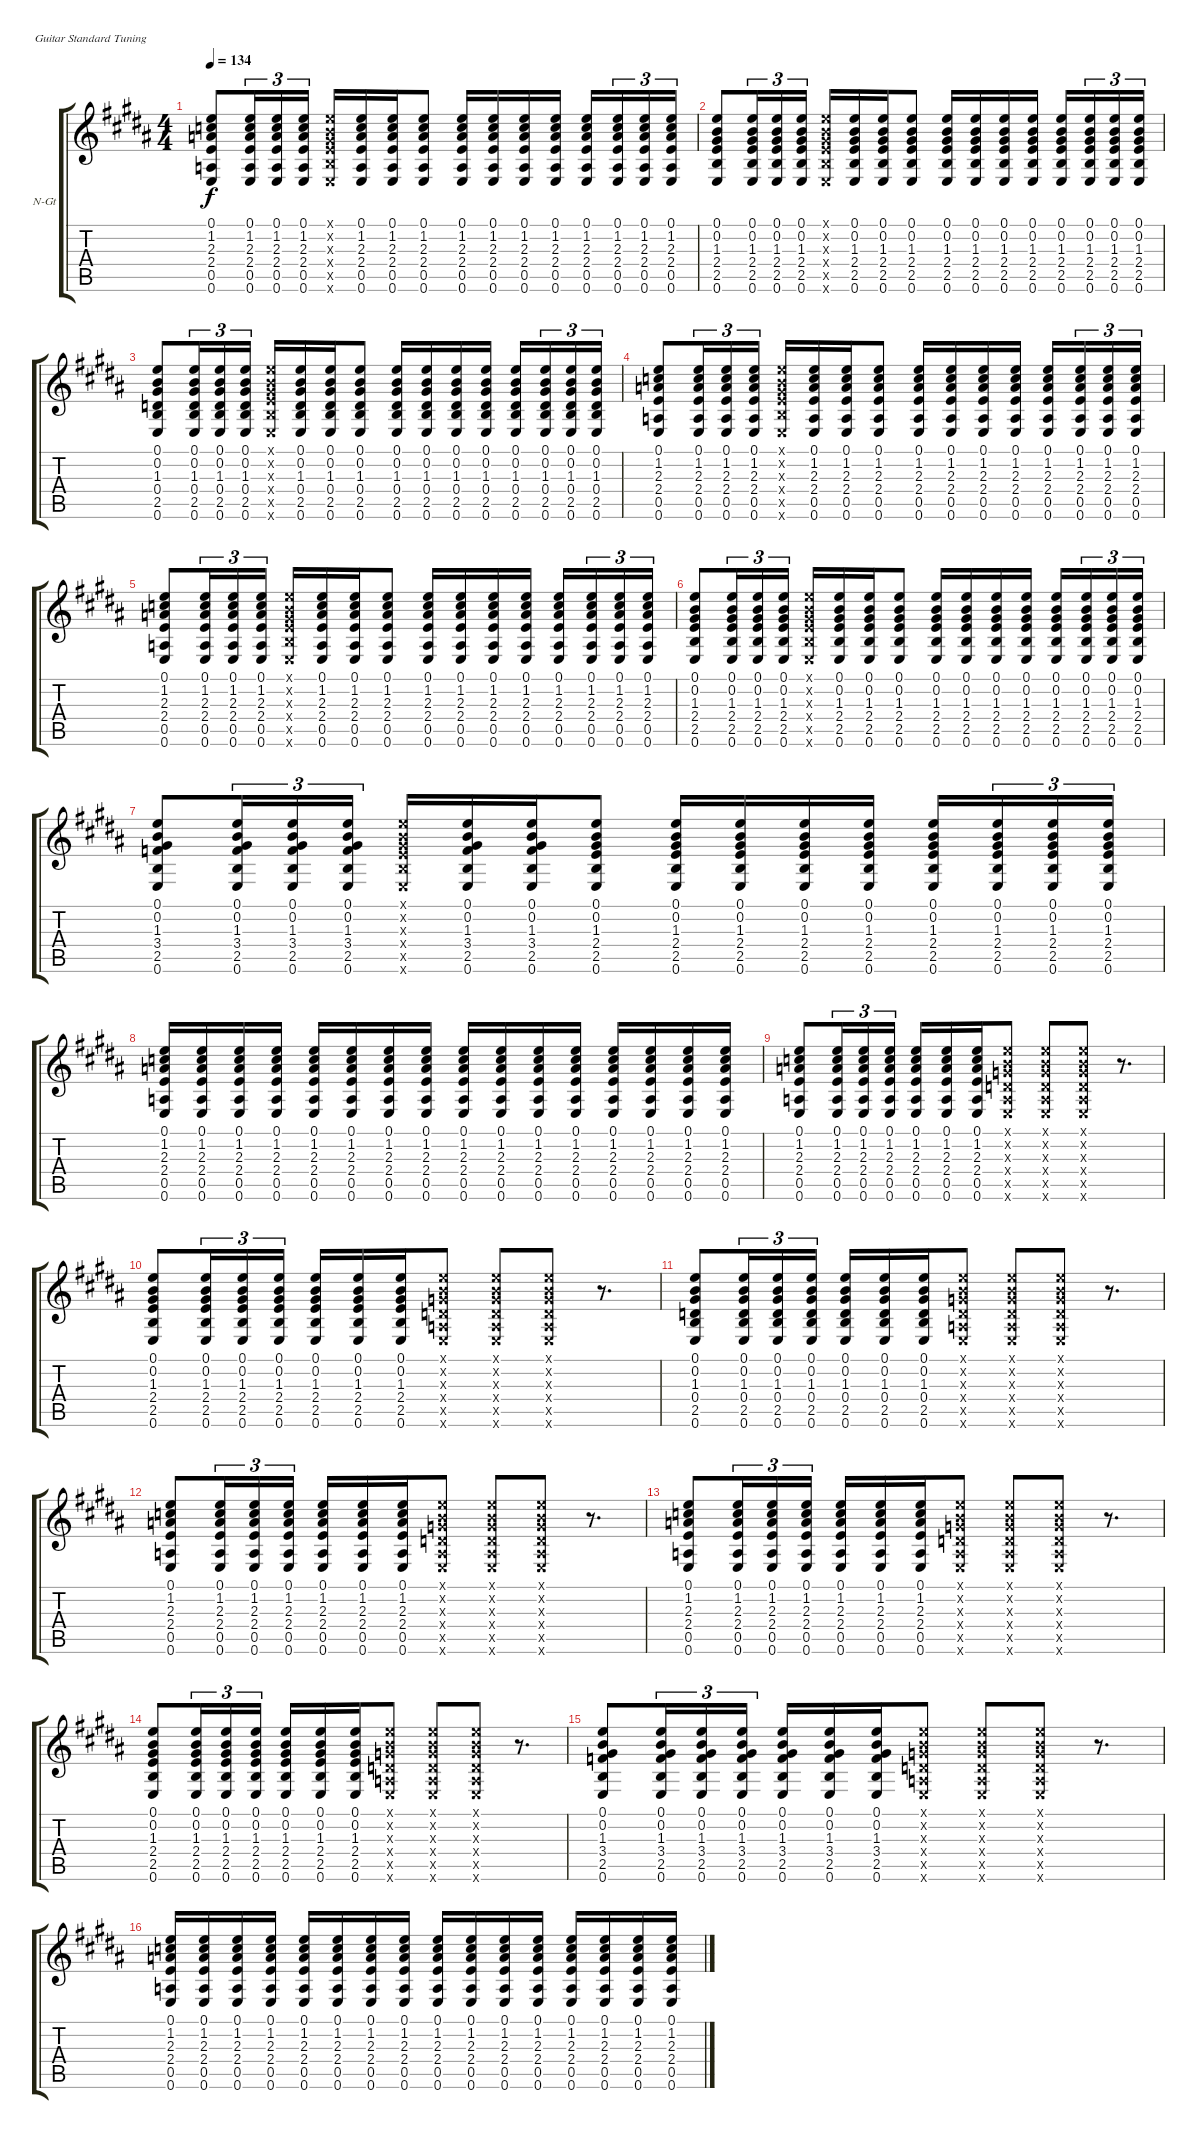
\defaultSystemsLayout 4
\bracketExtendMode groupsimilarinstruments
\firstSystemTrackNameOrientation horizontal
\otherSystemsTrackNameOrientation horizontal
\track ("Cédric" "N-Gt") {instrument acousticguitarnylon}
\staff {score tabs}
\tuning (E4 B3 G3 D3 A2 E2)
\ts (4 4)
\tempo 134
\clef g2
\ks b
(0.1 1.2 2.3 2.4 0.5 0.6).8{dy f beam merge} (0.1 1.2 2.3 2.4 0.5 0.6).16{tu (3 2) beam merge} (0.1 1.2 2.3 2.4 0.5 0.6).16{tu (3 2) beam merge} (0.1 1.2 2.3 2.4 0.5 0.6).16{tu (3 2)} (0.1{x} 0.2{x} 1.3{x} 2.4{x} 2.5{x} 0.6{x}).16 (0.1 1.2 2.3 2.4 0.5 0.6).16 (0.1 1.2 2.3 2.4 0.5 0.6).16 (0.1 1.2 2.3 2.4 0.5 0.6).8 (0.1 1.2 2.3 2.4 0.5 0.6).16{beam merge} (0.1 1.2 2.3 2.4 0.5 0.6).16{beam merge} (0.1 1.2 2.3 2.4 0.5 0.6).16{beam merge} (0.1 1.2 2.3 2.4 0.5 0.6).16{beam split} (0.1 1.2 2.3 2.4 0.5 0.6).16{beam merge} (0.1 1.2 2.3 2.4 0.5 0.6).16{tu (3 2) beam merge} (0.1 1.2 2.3 2.4 0.5 0.6).16{tu (3 2) beam merge} (0.1 1.2 2.3 2.4 0.5 0.6).16{tu (3 2)} |
(0.1 0.2 1.3 2.4 2.5 0.6).8{beam merge} (0.1 0.2 1.3 2.4 2.5 0.6).16{tu (3 2) beam merge} (0.1 0.2 1.3 2.4 2.5 0.6).16{tu (3 2) beam merge} (0.1 0.2 1.3 2.4 2.5 0.6).16{tu (3 2)} (0.1{x} 0.2{x} 1.3{x} 2.4{x} 2.5{x} 0.6{x}).16 (0.1 0.2 1.3 2.4 2.5 0.6).16 (0.1 0.2 1.3 2.4 2.5 0.6).16 (0.1 0.2 1.3 2.4 2.5 0.6).8 (0.1 0.2 1.3 2.4 2.5 0.6).16{beam merge} (0.1 0.2 1.3 2.4 2.5 0.6).16{beam merge} (0.1 0.2 1.3 2.4 2.5 0.6).16{beam merge} (0.1 0.2 1.3 2.4 2.5 0.6).16{beam split} (0.1 0.2 1.3 2.4 2.5 0.6).16{beam merge} (0.1 0.2 1.3 2.4 2.5 0.6).16{tu (3 2) beam merge} (0.1 0.2 1.3 2.4 2.5 0.6).16{tu (3 2) beam merge} (0.1 0.2 1.3 2.4 2.5 0.6).16{tu (3 2)} |
(0.1 0.2 1.3 0.4 2.5 0.6).8{beam merge} (0.1 0.2 1.3 0.4 2.5 0.6).16{tu (3 2) beam merge} (0.1 0.2 1.3 0.4 2.5 0.6).16{tu (3 2) beam merge} (0.1 0.2 1.3 0.4 2.5 0.6).16{tu (3 2)} (0.1{x} 0.2{x} 1.3{x} 2.4{x} 2.5{x} 0.6{x}).16 (0.1 0.2 1.3 0.4 2.5 0.6).16 (0.1 0.2 1.3 0.4 2.5 0.6).16 (0.1 0.2 1.3 0.4 2.5 0.6).8 (0.1 0.2 1.3 0.4 2.5 0.6).16{beam merge} (0.1 0.2 1.3 0.4 2.5 0.6).16{beam merge} (0.1 0.2 1.3 0.4 2.5 0.6).16{beam merge} (0.1 0.2 1.3 0.4 2.5 0.6).16{beam split} (0.1 0.2 1.3 0.4 2.5 0.6).16{beam merge} (0.1 0.2 1.3 0.4 2.5 0.6).16{tu (3 2) beam merge} (0.1 0.2 1.3 0.4 2.5 0.6).16{tu (3 2) beam merge} (0.1 0.2 1.3 0.4 2.5 0.6).16{tu (3 2)} |
(0.1 1.2 2.3 2.4 0.5 0.6).8{beam merge} (0.1 1.2 2.3 2.4 0.5 0.6).16{tu (3 2) beam merge} (0.1 1.2 2.3 2.4 0.5 0.6).16{tu (3 2) beam merge} (0.1 1.2 2.3 2.4 0.5 0.6).16{tu (3 2)} (0.1{x} 0.2{x} 1.3{x} 2.4{x} 2.5{x} 0.6{x}).16 (0.1 1.2 2.3 2.4 0.5 0.6).16 (0.1 1.2 2.3 2.4 0.5 0.6).16 (0.1 1.2 2.3 2.4 0.5 0.6).8 (0.1 1.2 2.3 2.4 0.5 0.6).16{beam merge} (0.1 1.2 2.3 2.4 0.5 0.6).16{beam merge} (0.1 1.2 2.3 2.4 0.5 0.6).16{beam merge} (0.1 1.2 2.3 2.4 0.5 0.6).16{beam split} (0.1 1.2 2.3 2.4 0.5 0.6).16{beam merge} (0.1 1.2 2.3 2.4 0.5 0.6).16{tu (3 2) beam merge} (0.1 1.2 2.3 2.4 0.5 0.6).16{tu (3 2) beam merge} (0.1 1.2 2.3 2.4 0.5 0.6).16{tu (3 2)} |
(0.1 1.2 2.3 2.4 0.5 0.6).8{beam merge} (0.1 1.2 2.3 2.4 0.5 0.6).16{tu (3 2) beam merge} (0.1 1.2 2.3 2.4 0.5 0.6).16{tu (3 2) beam merge} (0.1 1.2 2.3 2.4 0.5 0.6).16{tu (3 2)} (0.1{x} 0.2{x} 1.3{x} 2.4{x} 2.5{x} 0.6{x}).16 (0.1 1.2 2.3 2.4 0.5 0.6).16 (0.1 1.2 2.3 2.4 0.5 0.6).16 (0.1 1.2 2.3 2.4 0.5 0.6).8 (0.1 1.2 2.3 2.4 0.5 0.6).16{beam merge} (0.1 1.2 2.3 2.4 0.5 0.6).16{beam merge} (0.1 1.2 2.3 2.4 0.5 0.6).16{beam merge} (0.1 1.2 2.3 2.4 0.5 0.6).16{beam split} (0.1 1.2 2.3 2.4 0.5 0.6).16{beam merge} (0.1 1.2 2.3 2.4 0.5 0.6).16{tu (3 2) beam merge} (0.1 1.2 2.3 2.4 0.5 0.6).16{tu (3 2) beam merge} (0.1 1.2 2.3 2.4 0.5 0.6).16{tu (3 2)} |
(0.1 0.2 1.3 2.4 2.5 0.6).8{beam merge} (0.1 0.2 1.3 2.4 2.5 0.6).16{tu (3 2) beam merge} (0.1 0.2 1.3 2.4 2.5 0.6).16{tu (3 2) beam merge} (0.1 0.2 1.3 2.4 2.5 0.6).16{tu (3 2)} (0.1{x} 0.2{x} 1.3{x} 2.4{x} 2.5{x} 0.6{x}).16 (0.1 0.2 1.3 2.4 2.5 0.6).16 (0.1 0.2 1.3 2.4 2.5 0.6).16 (0.1 0.2 1.3 2.4 2.5 0.6).8 (0.1 0.2 1.3 2.4 2.5 0.6).16{beam merge} (0.1 0.2 1.3 2.4 2.5 0.6).16{beam merge} (0.1 0.2 1.3 2.4 2.5 0.6).16{beam merge} (0.1 0.2 1.3 2.4 2.5 0.6).16{beam split} (0.1 0.2 1.3 2.4 2.5 0.6).16{beam merge} (0.1 0.2 1.3 2.4 2.5 0.6).16{tu (3 2) beam merge} (0.1 0.2 1.3 2.4 2.5 0.6).16{tu (3 2) beam merge} (0.1 0.2 1.3 2.4 2.5 0.6).16{tu (3 2)} |
(0.1 0.2 1.3 3.4 2.5 0.6).8{beam merge} (0.1 0.2 1.3 3.4 2.5 0.6).16{tu (3 2) beam merge} (0.1 0.2 1.3 3.4 2.5 0.6).16{tu (3 2) beam merge} (0.1 0.2 1.3 3.4 2.5 0.6).16{tu (3 2)} (0.1{x} 0.2{x} 1.3{x} 2.4{x} 2.5{x} 0.6{x}).16 (0.1 0.2 1.3 3.4 2.5 0.6).16 (0.1 0.2 1.3 3.4 2.5 0.6).16 (0.1 0.2 1.3 2.4 2.5 0.6).8 (0.1 0.2 1.3 2.4 2.5 0.6).16{beam merge} (0.1 0.2 1.3 2.4 2.5 0.6).16{beam merge} (0.1 0.2 1.3 2.4 2.5 0.6).16{beam merge} (0.1 0.2 1.3 2.4 2.5 0.6).16{beam split} (0.1 0.2 1.3 2.4 2.5 0.6).16{beam merge} (0.1 0.2 1.3 2.4 2.5 0.6).16{tu (3 2) beam merge} (0.1 0.2 1.3 2.4 2.5 0.6).16{tu (3 2) beam merge} (0.1 0.2 1.3 2.4 2.5 0.6).16{tu (3 2)} |
(0.6 0.5 2.4 2.3 1.2 0.1).16 (0.6 0.5 2.4 2.3 1.2 0.1).16 (0.6 0.5 2.4 2.3 1.2 0.1).16 (0.6 0.5 2.4 2.3 1.2 0.1).16 (0.6 0.5 2.4 2.3 1.2 0.1).16 (0.6 0.5 2.4 2.3 1.2 0.1).16 (0.6 0.5 2.4 2.3 1.2 0.1).16 (0.6 0.5 2.4 2.3 1.2 0.1).16 (0.6 0.5 2.4 2.3 1.2 0.1).16 (0.6 0.5 2.4 2.3 1.2 0.1).16 (0.6 0.5 2.4 2.3 1.2 0.1).16 (0.6 0.5 2.4 2.3 1.2 0.1).16 (0.6 0.5 2.4 2.3 1.2 0.1).16 (0.6 0.5 2.4 2.3 1.2 0.1).16 (0.6 0.5 2.4 2.3 1.2 0.1).16 (0.6 0.5 2.4 2.3 1.2 0.1).16 |
(0.1 1.2 2.3 2.4 0.5 0.6).8{beam merge} (0.1 1.2 2.3 2.4 0.5 0.6).16{tu (3 2) beam merge} (0.1 1.2 2.3 2.4 0.5 0.6).16{tu (3 2) beam merge} (0.1 1.2 2.3 2.4 0.5 0.6).16{tu (3 2)} (0.1 1.2 2.3 2.4 0.5 0.6).16 (0.1 1.2 2.3 2.4 0.5 0.6).16 (0.1 1.2 2.3 2.4 0.5 0.6).16 (0.6{x} 0.5{x} 0.4{x} 0.3{x} 0.2{x} 0.1{x}).8 (0.1{x} 0.2{x} 0.3{x} 0.4{x} 0.5{x} 0.6{x}).8 (0.1{x} 0.2{x} 0.3{x} 0.4{x} 0.5{x} 0.6{x}).8 r.8{d} |
(0.1 0.2 1.3 2.4 2.5 0.6).8{beam merge} (0.1 0.2 1.3 2.4 2.5 0.6).16{tu (3 2) beam merge} (0.1 0.2 1.3 2.4 2.5 0.6).16{tu (3 2) beam merge} (0.1 0.2 1.3 2.4 2.5 0.6).16{tu (3 2)} (0.1 0.2 1.3 2.4 2.5 0.6).16 (0.1 0.2 1.3 2.4 2.5 0.6).16 (0.1 0.2 1.3 2.4 2.5 0.6).16 (0.6{x} 0.5{x} 0.4{x} 0.3{x} 0.2{x} 0.1{x}).8 (0.1{x} 0.2{x} 0.3{x} 0.4{x} 0.5{x} 0.6{x}).8 (0.1{x} 0.2{x} 0.3{x} 0.4{x} 0.5{x} 0.6{x}).8 r.8{d} |
(0.1 0.2 1.3 0.4 2.5 0.6).8{beam merge} (0.1 0.2 1.3 0.4 2.5 0.6).16{tu (3 2) beam merge} (0.1 0.2 1.3 0.4 2.5 0.6).16{tu (3 2) beam merge} (0.1 0.2 1.3 0.4 2.5 0.6).16{tu (3 2)} (0.1 0.2 1.3 0.4 2.5 0.6).16 (0.1 0.2 1.3 0.4 2.5 0.6).16 (0.1 0.2 1.3 0.4 2.5 0.6).16 (0.6{x} 0.5{x} 0.4{x} 0.3{x} 0.2{x} 0.1{x}).8 (0.1{x} 0.2{x} 0.3{x} 0.4{x} 0.5{x} 0.6{x}).8 (0.1{x} 0.2{x} 0.3{x} 0.4{x} 0.5{x} 0.6{x}).8 r.8{d} |
(0.1 1.2 2.3 2.4 0.5 0.6).8{beam merge} (0.1 1.2 2.3 2.4 0.5 0.6).16{tu (3 2) beam merge} (0.1 1.2 2.3 2.4 0.5 0.6).16{tu (3 2) beam merge} (0.1 1.2 2.3 2.4 0.5 0.6).16{tu (3 2)} (0.1 1.2 2.3 2.4 0.5 0.6).16 (0.1 1.2 2.3 2.4 0.5 0.6).16 (0.1 1.2 2.3 2.4 0.5 0.6).16 (0.6{x} 0.5{x} 0.4{x} 0.3{x} 0.2{x} 0.1{x}).8 (0.1{x} 0.2{x} 0.3{x} 0.4{x} 0.5{x} 0.6{x}).8 (0.1{x} 0.2{x} 0.3{x} 0.4{x} 0.5{x} 0.6{x}).8 r.8{d} |
(0.1 1.2 2.3 2.4 0.5 0.6).8{beam merge} (0.1 1.2 2.3 2.4 0.5 0.6).16{tu (3 2) beam merge} (0.1 1.2 2.3 2.4 0.5 0.6).16{tu (3 2) beam merge} (0.1 1.2 2.3 2.4 0.5 0.6).16{tu (3 2)} (0.1 1.2 2.3 2.4 0.5 0.6).16 (0.1 1.2 2.3 2.4 0.5 0.6).16 (0.1 1.2 2.3 2.4 0.5 0.6).16 (0.6{x} 0.5{x} 0.4{x} 0.3{x} 0.2{x} 0.1{x}).8 (0.1{x} 0.2{x} 0.3{x} 0.4{x} 0.5{x} 0.6{x}).8 (0.1{x} 0.2{x} 0.3{x} 0.4{x} 0.5{x} 0.6{x}).8 r.8{d} |
(0.1 0.2 1.3 2.4 2.5 0.6).8{beam merge} (0.1 0.2 1.3 2.4 2.5 0.6).16{tu (3 2) beam merge} (0.1 0.2 1.3 2.4 2.5 0.6).16{tu (3 2) beam merge} (0.1 0.2 1.3 2.4 2.5 0.6).16{tu (3 2)} (0.1 0.2 1.3 2.4 2.5 0.6).16 (0.1 0.2 1.3 2.4 2.5 0.6).16 (0.1 0.2 1.3 2.4 2.5 0.6).16 (0.6{x} 0.5{x} 0.4{x} 0.3{x} 0.2{x} 0.1{x}).8 (0.1{x} 0.2{x} 0.3{x} 0.4{x} 0.5{x} 0.6{x}).8 (0.1{x} 0.2{x} 0.3{x} 0.4{x} 0.5{x} 0.6{x}).8 r.8{d} |
(0.1 0.2 1.3 3.4 2.5 0.6).8{beam merge} (0.1 0.2 1.3 3.4 2.5 0.6).16{tu (3 2) beam merge} (0.1 0.2 1.3 3.4 2.5 0.6).16{tu (3 2) beam merge} (0.1 0.2 1.3 3.4 2.5 0.6).16{tu (3 2)} (0.1 0.2 1.3 3.4 2.5 0.6).16 (0.1 0.2 1.3 3.4 2.5 0.6).16 (0.1 0.2 1.3 3.4 2.5 0.6).16 (0.6{x} 0.5{x} 0.4{x} 0.3{x} 0.2{x} 0.1{x}).8 (0.1{x} 0.2{x} 0.3{x} 0.4{x} 0.5{x} 0.6{x}).8 (0.1{x} 0.2{x} 0.3{x} 0.4{x} 0.5{x} 0.6{x}).8 r.8{d} |
(0.6 0.5 2.4 2.3 1.2 0.1).16 (0.6 0.5 2.4 2.3 1.2 0.1).16 (0.6 0.5 2.4 2.3 1.2 0.1).16 (0.6 0.5 2.4 2.3 1.2 0.1).16 (0.6 0.5 2.4 2.3 1.2 0.1).16 (0.6 0.5 2.4 2.3 1.2 0.1).16 (0.6 0.5 2.4 2.3 1.2 0.1).16 (0.6 0.5 2.4 2.3 1.2 0.1).16 (0.6 0.5 2.4 2.3 1.2 0.1).16 (0.6 0.5 2.4 2.3 1.2 0.1).16 (0.6 0.5 2.4 2.3 1.2 0.1).16 (0.6 0.5 2.4 2.3 1.2 0.1).16 (0.6 0.5 2.4 2.3 1.2 0.1).16 (0.6 0.5 2.4 2.3 1.2 0.1).16 (0.6 0.5 2.4 2.3 1.2 0.1).16 (0.6 0.5 2.4 2.3 1.2 0.1).16
